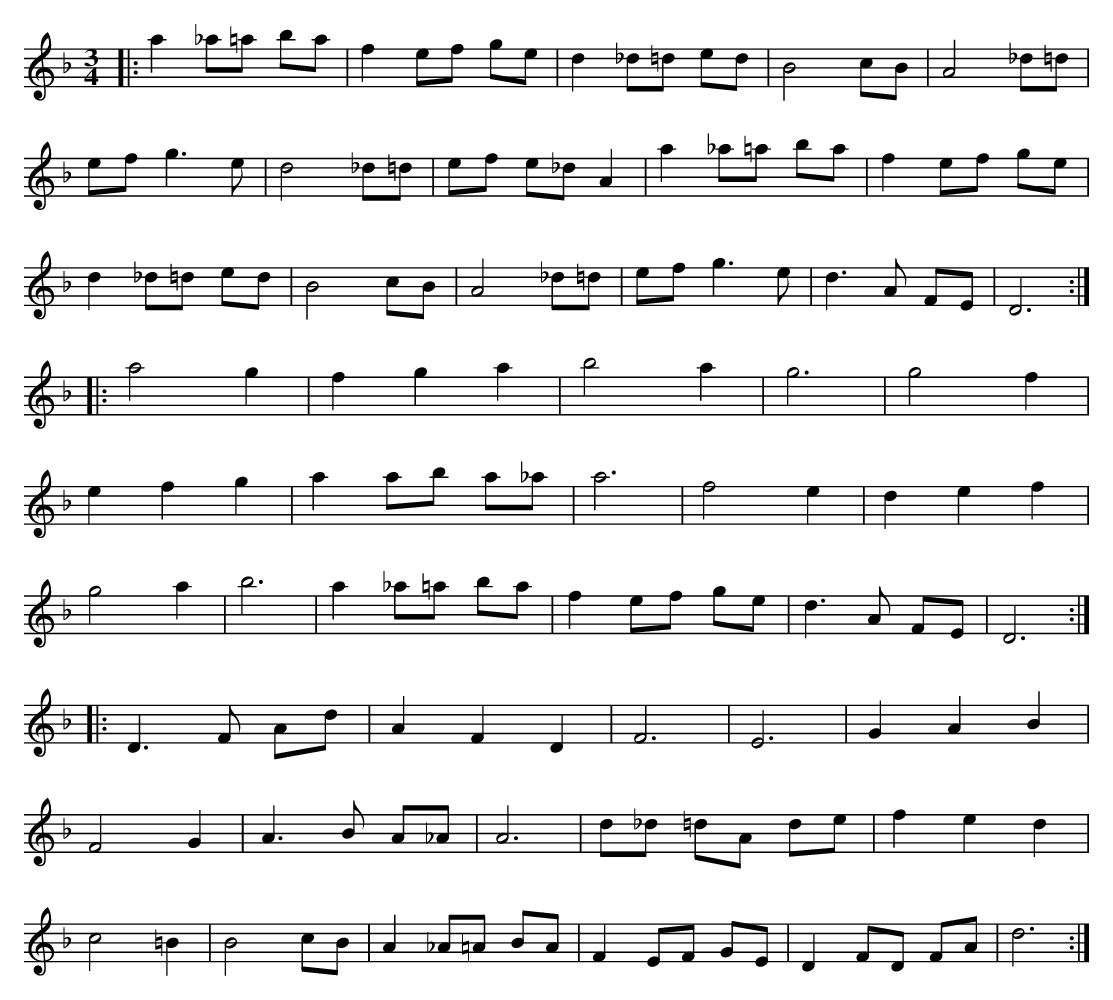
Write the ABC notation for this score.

X:1
M:3/4
K:Dmin
|:a2 _a=a ba|f2 ef ge|d2 _d=d ed|B4 cB|A4 _d=d|
ef g3e|d4 _d=d|ef e_d A2|a2 _a=a ba|f2 ef ge|
d2 _d=d ed|B4 cB|A4 _d=d|ef g3e|d3A FE|D6:|
|:a4 g2|f2 g2 a2|b4 a2|g6|g4 f2|
e2 f2 g2|a2 ab a_a|a6|f4 e2|d2 e2 f2|
g4 a2|b6|a2 _a=a ba|f2 ef ge|d3A FE|D6:|
|:D3F Ad|A2 F2 D2|F6|E6|G2 A2 B2|
F4 G2|A3B A_A|A6|d_d =dA de|f2 e2 d2|
c4 =B2|B4 cB|A2 _A=A BA|F2 EF GE|D2 FD FA|d6:|
